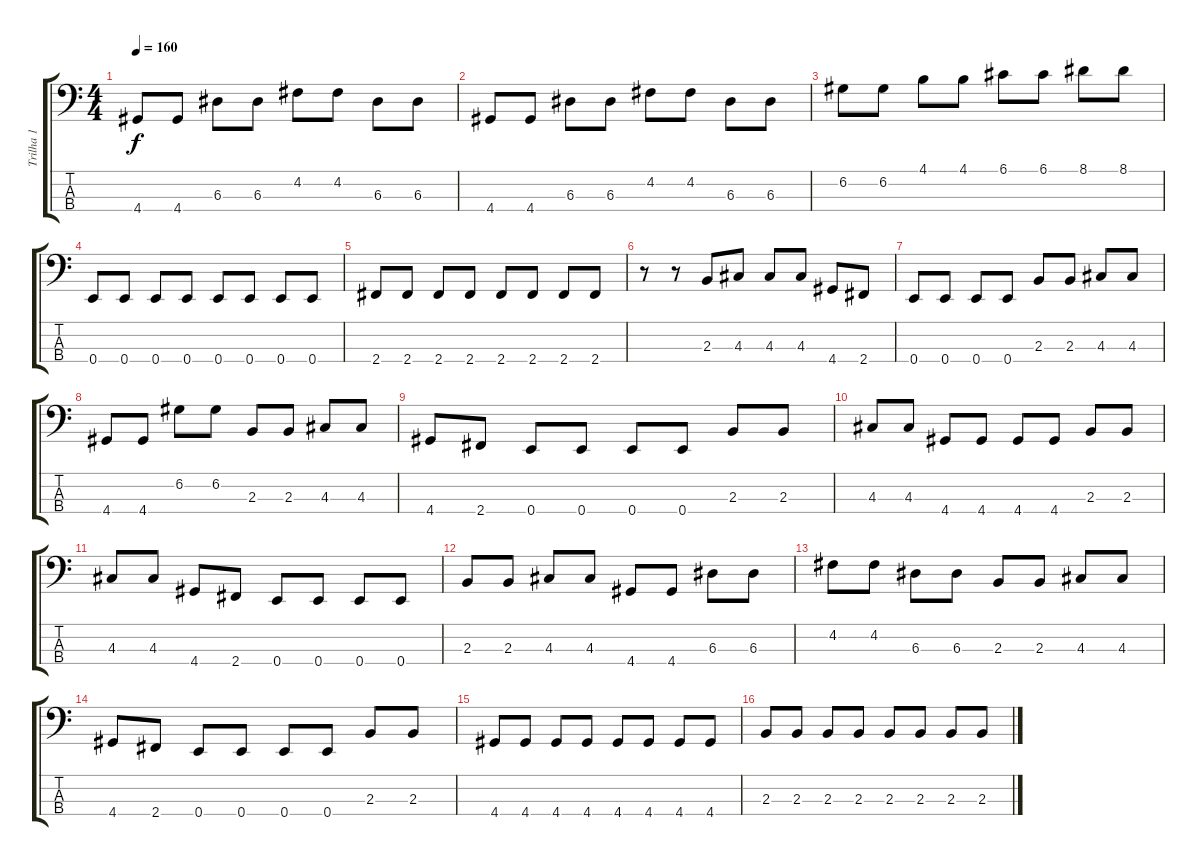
\track ("Trilha 1" "Trilha 1") {instrument slapbass2}
\staff {score tabs}
\tuning (G2 D2 A1 E1) {hide}
\ts (4 4)
\tempo 160
\clef f4
\ks c
4.4.8{dy f} 4.4.8 6.3.8 6.3.8 4.2.8 4.2.8 6.3.8 6.3.8 |
4.4.8 4.4.8 6.3.8 6.3.8 4.2.8 4.2.8 6.3.8 6.3.8 |
6.2.8 6.2.8 4.1.8 4.1.8 6.1.8 6.1.8 8.1.8 8.1.8 |
0.4.8 0.4.8 0.4.8 0.4.8 0.4.8 0.4.8 0.4.8 0.4.8 |
2.4.8 2.4.8 2.4.8 2.4.8 2.4.8 2.4.8 2.4.8 2.4.8 |
r.8 r.8 2.3.8 4.3.8 4.3.8 4.3.8 4.4.8 2.4.8 |
0.4.8 0.4.8 0.4.8 0.4.8 2.3.8 2.3.8 4.3.8 4.3.8 |
4.4.8 4.4.8 6.2.8 6.2.8 2.3.8 2.3.8 4.3.8 4.3.8 |
4.4.8 2.4.8 0.4.8 0.4.8 0.4.8 0.4.8 2.3.8 2.3.8 |
4.3.8 4.3.8 4.4.8 4.4.8 4.4.8 4.4.8 2.3.8 2.3.8 |
4.3.8 4.3.8 4.4.8 2.4.8 0.4.8 0.4.8 0.4.8 0.4.8 |
2.3.8 2.3.8 4.3.8 4.3.8 4.4.8 4.4.8 6.3.8 6.3.8 |
4.2.8 4.2.8 6.3.8 6.3.8 2.3.8 2.3.8 4.3.8 4.3.8 |
4.4.8 2.4.8 0.4.8 0.4.8 0.4.8 0.4.8 2.3.8 2.3.8 |
4.4.8 4.4.8 4.4.8 4.4.8 4.4.8 4.4.8 4.4.8 4.4.8 |
2.3.8 2.3.8 2.3.8 2.3.8 2.3.8 2.3.8 2.3.8 2.3.8
